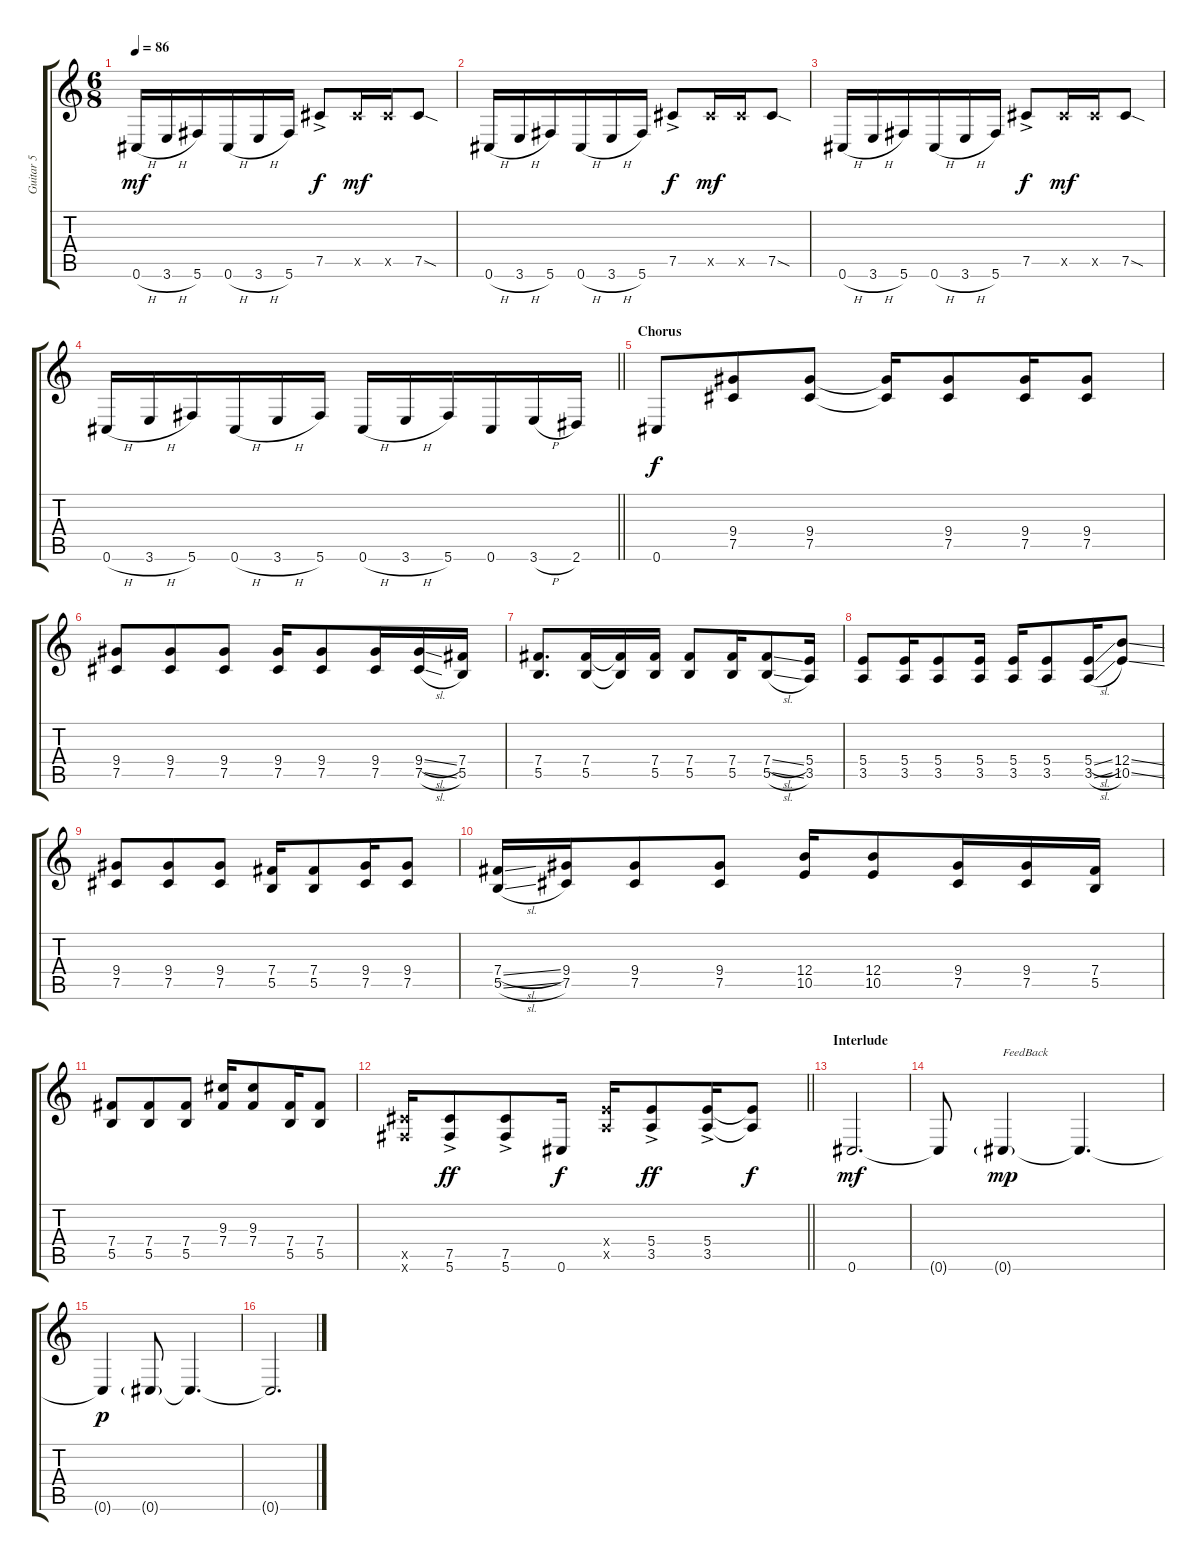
\track ("Guitar 5" "Guitar 5") {instrument distortionguitar}
\staff {score tabs}
\tuning (Db4 Ab3 E3 B2 Gb2 Db2) {hide}
\ts (6 8)
\tempo 86
\clef g2
\ks c
0.6{h}.16{dy mf} 3.6{h}.16 5.6.16 0.6{h}.16 3.6{h}.16 5.6.16 7.5{ac}.8{dy f} 7.5{x}.16{dy mf} 7.5{x}.16 7.5{sod}.8 |
0.6{h}.16 3.6{h}.16 5.6.16 0.6{h}.16 3.6{h}.16 5.6.16 7.5{ac}.8{dy f} 7.5{x}.16{dy mf} 7.5{x}.16 7.5{sod}.8 |
0.6{h}.16 3.6{h}.16 5.6.16 0.6{h}.16 3.6{h}.16 5.6.16 7.5{ac}.8{dy f} 7.5{x}.16{dy mf} 7.5{x}.16 7.5{sod}.8 |
\barLineRight lightlight
0.6{h}.16 3.6{h}.16 5.6.16 0.6{h}.16 3.6{h}.16 5.6.16 0.6{h}.16 3.6{h}.16 5.6.16 0.6.16 3.6{h}.16 2.6.16 |
\section ("" "Chorus")
0.6.8{dy f} (9.4 7.5).8 (9.4 7.5).8 (9.4{t} 7.5{t}).16 (9.4 7.5).8 (9.4 7.5).16 (9.4 7.5).8 |
(9.4 7.5).8 (9.4 7.5).8 (9.4 7.5).8 (9.4 7.5).16 (9.4 7.5).8 (9.4 7.5).16 (9.4{sl} 7.5{sl}).16 (7.4 5.5).16 |
(7.4 5.5).8{d} (7.4 5.5).16 (7.4{t} 5.5{t}).16 (7.4 5.5).16 (7.4 5.5).8 (7.4 5.5).16 (7.4{sl} 5.5{sl}).8 (5.4 3.5).16 |
(5.4 3.5).8 (5.4 3.5).16 (5.4 3.5).8 (5.4 3.5).16 (5.4 3.5).16 (5.4 3.5).8 (5.4{sl} 3.5{sl}).16 (12.4{ss} 10.5{ss}).8 |
(9.4 7.5).8 (9.4 7.5).8 (9.4 7.5).8 (7.4 5.5).16 (7.4 5.5).8 (9.4 7.5).16 (9.4 7.5).8 |
(7.4{sl} 5.5{sl}).16 (9.4 7.5).16 (9.4 7.5).8 (9.4 7.5).8 (12.4 10.5).16 (12.4 10.5).8 (9.4 7.5).16 (9.4 7.5).16 (7.4 5.5).16 |
(7.4 5.5).8 (7.4 5.5).8 (7.4 5.5).8 (9.3 7.4).16 (9.3 7.4).8 (7.4 5.5).16 (7.4 5.5).8 |
\barLineRight lightlight
(7.5{x} 5.6{x}).16 (7.5{ac} 5.6{ac}).8{dy ff} (7.5{ac} 5.6{ac}).8 0.6.16{dy f} (5.4{x} 3.5{x}).16 (5.4{ac} 3.5{ac}).8{dy ff} (5.4{ac} 3.5{ac}).16 (5.4{t} 3.5{t}).8{dy f} |
\section ("" "Interlude")
0.6.2{d dy mf} |
0.6{t}.8{volume 0} 0.6{g}.4{txt "FeedBack" dy mp} 0.6{t}.4{d} |
0.6{t}.4{dy p} 0.6{g}.8 0.6{t}.4{d} |
0.6{t}.2{d}
